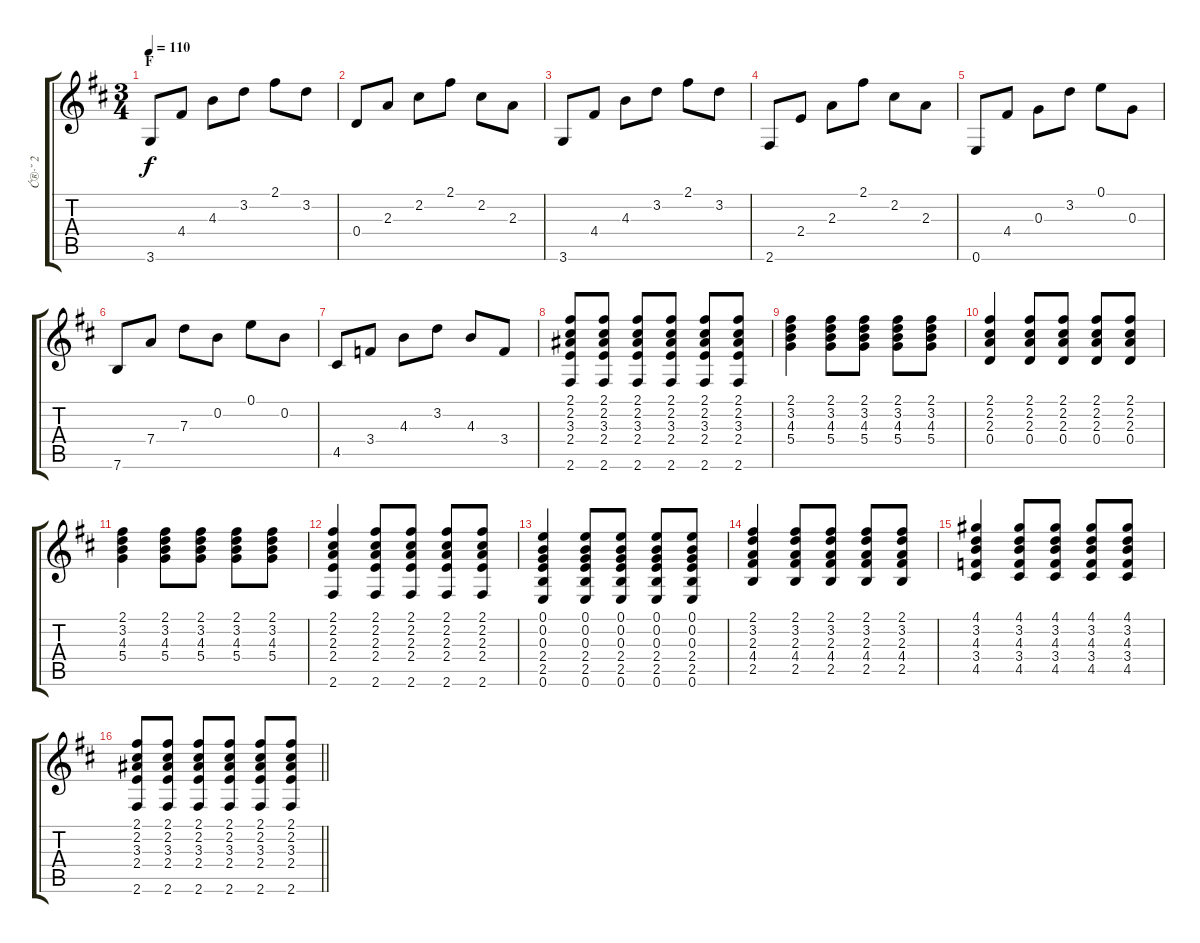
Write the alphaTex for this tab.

\track ("Ć®·˘ 2" "Ć®·˘ 2") {instrument acousticguitarsteel}
\staff {score tabs}
\tuning (E4 B3 G3 D3 A2 E2) {hide}
\ts (3 4)
\section ("" "F")
\tempo 110
\clef g2
\ks d
3.6.8{dy f} 4.4.8 4.3.8 3.2.8 2.1.8 3.2.8 |
0.4.8 2.3.8 2.2.8 2.1.8 2.2.8 2.3.8 |
3.6.8 4.4.8 4.3.8 3.2.8 2.1.8 3.2.8 |
2.6.8 2.4.8 2.3.8 2.1.8 2.2.8 2.3.8 |
0.6.8 4.4.8 0.3.8 3.2.8 0.1.8 0.3.8 |
7.6.8 7.4.8 7.3.8 0.2.8 0.1.8 0.2.8 |
4.5.8 3.4.8 4.3.8 3.2.8 4.3.8 3.4.8 |
(2.1 2.2 3.3 2.4 2.6).8{volume 6} (2.1 2.2 3.3 2.4 2.6).8 (2.1 2.2 3.3 2.4 2.6).8 (2.1 2.2 3.3 2.4 2.6).8 (2.1 2.2 3.3 2.4 2.6).8 (2.1 2.2 3.3 2.4 2.6).8 |
(2.1 3.2 4.3 5.4).4 (2.1 3.2 4.3 5.4).8 (2.1 3.2 4.3 5.4).8 (2.1 3.2 4.3 5.4).8 (2.1 3.2 4.3 5.4).8 |
(2.1 2.2 2.3 0.4).4 (2.1 2.2 2.3 0.4).8 (2.1 2.2 2.3 0.4).8 (2.1 2.2 2.3 0.4).8 (2.1 2.2 2.3 0.4).8 |
(2.1 3.2 4.3 5.4).4 (2.1 3.2 4.3 5.4).8 (2.1 3.2 4.3 5.4).8 (2.1 3.2 4.3 5.4).8 (2.1 3.2 4.3 5.4).8 |
(2.1 2.2 2.3 2.4 2.6).4 (2.1 2.2 2.3 2.4 2.6).8 (2.1 2.2 2.3 2.4 2.6).8 (2.1 2.2 2.3 2.4 2.6).8 (2.1 2.2 2.3 2.4 2.6).8 |
(0.1 0.2 0.3 2.4 2.5 0.6).4 (0.1 0.2 0.3 2.4 2.5 0.6).8 (0.1 0.2 0.3 2.4 2.5 0.6).8 (0.1 0.2 0.3 2.4 2.5 0.6).8 (0.1 0.2 0.3 2.4 2.5 0.6).8 |
(2.1 3.2 2.3 4.4 2.5).4 (2.1 3.2 2.3 4.4 2.5).8 (2.1 3.2 2.3 4.4 2.5).8 (2.1 3.2 2.3 4.4 2.5).8 (2.1 3.2 2.3 4.4 2.5).8 |
(4.1 3.2 4.3 3.4 4.5).4 (4.1 3.2 4.3 3.4 4.5).8 (4.1 3.2 4.3 3.4 4.5).8 (4.1 3.2 4.3 3.4 4.5).8 (4.1 3.2 4.3 3.4 4.5).8 |
\barLineRight lightlight
(2.1 2.2 3.3 2.4 2.6).8 (2.1 2.2 3.3 2.4 2.6).8 (2.1 2.2 3.3 2.4 2.6).8 (2.1 2.2 3.3 2.4 2.6).8 (2.1 2.2 3.3 2.4 2.6).8 (2.1 2.2 3.3 2.4 2.6).8
